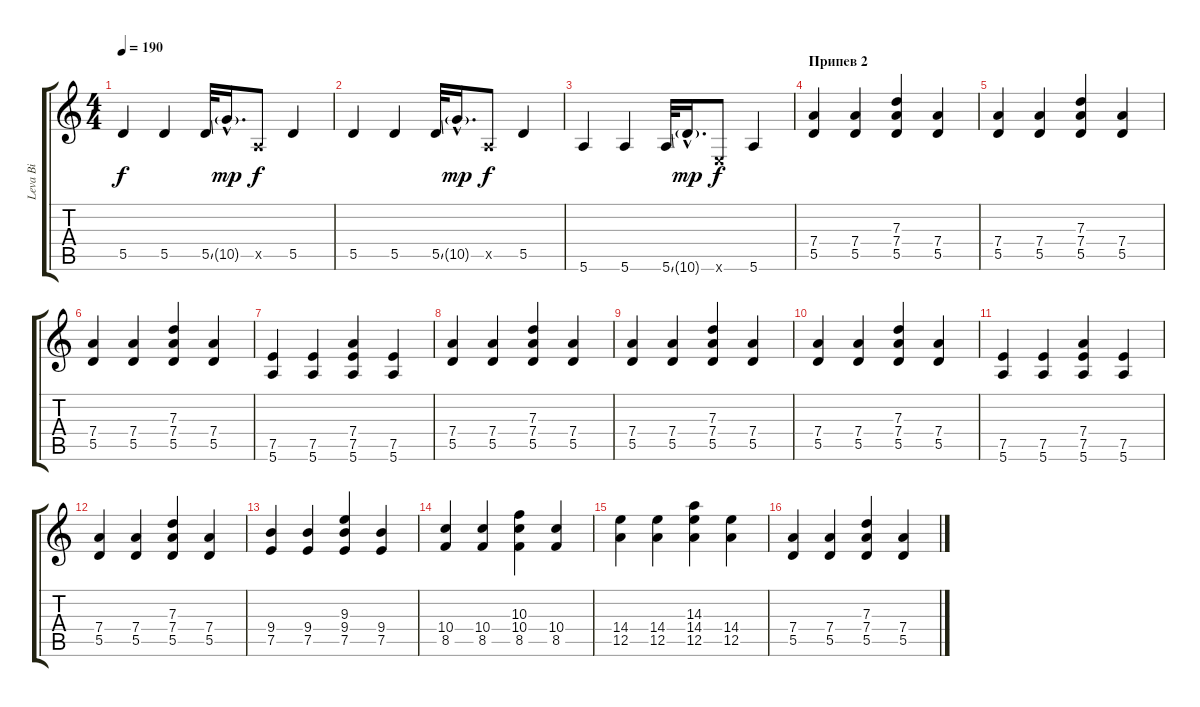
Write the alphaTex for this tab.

\track ("Leva Bi" "Leva Bi") {instrument electricguitarmuted}
\staff {score tabs}
\tuning (E4 B3 G3 D3 A2 E2) {hide}
\ts (4 4)
\tempo 190
\clef g2
\ks c
5.5.4{dy f} 5.5.4 5.5{ss}.32 10.5{g hac}.16{d dy mp} 0.5{x}.8{dy f} 5.5.4 |
5.5.4 5.5.4 5.5{ss}.32 10.5{g hac}.16{d dy mp} 0.5{x}.8{dy f} 5.5.4 |
5.6.4 5.6.4 5.6{ss}.32 10.6{g hac}.16{d dy mp} 0.6{x}.8{dy f} 5.6.4 |
\section ("" "Припев 2")
(7.4 5.5).4{volume 12 instrument distortionguitar} (7.4 5.5).4 (7.3 7.4 5.5).4 (7.4 5.5).4 |
(7.4 5.5).4 (7.4 5.5).4 (7.3 7.4 5.5).4 (7.4 5.5).4 |
(7.4 5.5).4 (7.4 5.5).4 (7.3 7.4 5.5).4 (7.4 5.5).4 |
(7.5 5.6).4 (7.5 5.6).4 (7.4 7.5 5.6).4 (7.5 5.6).4 |
(7.4 5.5).4 (7.4 5.5).4 (7.3 7.4 5.5).4 (7.4 5.5).4 |
(7.4 5.5).4 (7.4 5.5).4 (7.3 7.4 5.5).4 (7.4 5.5).4 |
(7.4 5.5).4 (7.4 5.5).4 (7.3 7.4 5.5).4 (7.4 5.5).4 |
(7.5 5.6).4 (7.5 5.6).4 (7.4 7.5 5.6).4 (7.5 5.6).4 |
(7.4 5.5).4 (7.4 5.5).4 (7.3 7.4 5.5).4 (7.4 5.5).4 |
(9.4 7.5).4 (9.4 7.5).4 (9.3 9.4 7.5).4 (9.4 7.5).4 |
(10.4 8.5).4 (10.4 8.5).4 (10.3 10.4 8.5).4 (10.4 8.5).4 |
(14.4 12.5).4 (14.4 12.5).4 (14.3 14.4 12.5).4 (14.4 12.5).4 |
(7.4 5.5).4 (7.4 5.5).4 (7.3 7.4 5.5).4 (7.4 5.5).4
